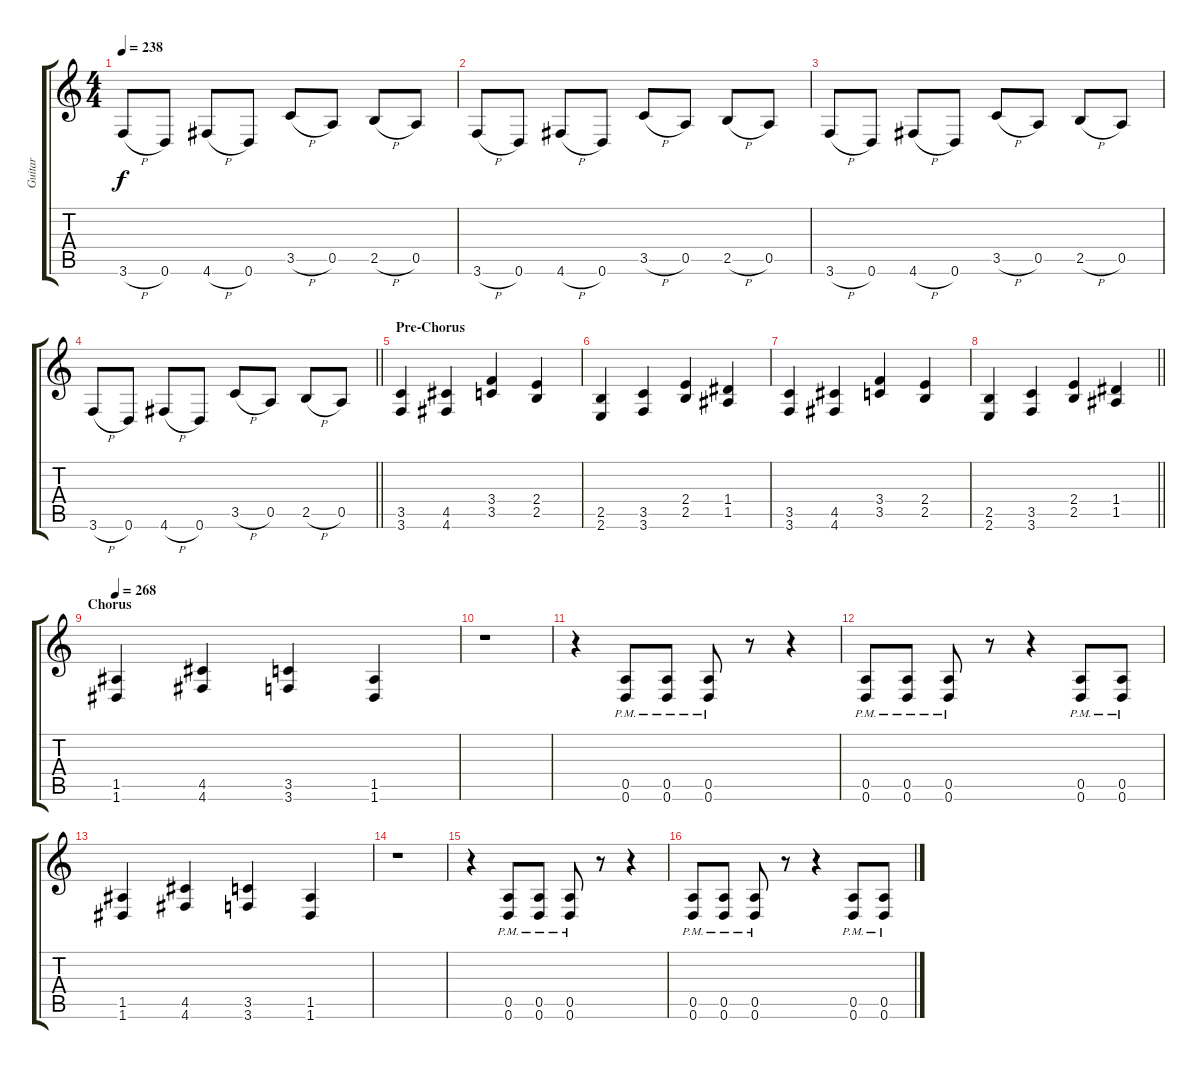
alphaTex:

\track ("Guitar" "Guitar") {instrument distortionguitar}
\staff {score tabs}
\tuning (E4 B3 G3 D3 A2 D2) {hide}
\ts (4 4)
\tempo 238
\clef g2
\ks c
3.6{h}.8{dy f} 0.6.8 4.6{h}.8 0.6.8 3.5{h}.8 0.5.8 2.5{h}.8 0.5.8 |
3.6{h}.8 0.6.8 4.6{h}.8 0.6.8 3.5{h}.8 0.5.8 2.5{h}.8 0.5.8 |
3.6{h}.8 0.6.8 4.6{h}.8 0.6.8 3.5{h}.8 0.5.8 2.5{h}.8 0.5.8 |
\barLineRight lightlight
3.6{h}.8 0.6.8 4.6{h}.8 0.6.8 3.5{h}.8 0.5.8 2.5{h}.8 0.5.8 |
\section ("" "Pre-Chorus")
(3.5 3.6).4 (4.5 4.6).4 (3.4 3.5).4 (2.4 2.5).4 |
(2.5 2.6).4 (3.5 3.6).4 (2.4 2.5).4 (1.4 1.5).4 |
(3.5 3.6).4 (4.5 4.6).4 (3.4 3.5).4 (2.4 2.5).4 |
\barLineRight lightlight
(2.5 2.6).4 (3.5 3.6).4 (2.4 2.5).4 (1.4 1.5).4 |
\section ("" "Chorus")
\tempo 268
(1.5 1.6).4 (4.5 4.6).4 (3.5 3.6).4 (1.5 1.6).4 |
r.1 |
r.4 (0.5{pm} 0.6{pm}).8 (0.5{pm} 0.6{pm}).8 (0.5{pm} 0.6{pm}).8 r.8 r.4 |
(0.5{pm} 0.6{pm}).8 (0.5{pm} 0.6{pm}).8 (0.5{pm} 0.6{pm}).8 r.8 r.4 (0.5{pm} 0.6{pm}).8 (0.5{pm} 0.6{pm}).8 |
(1.5 1.6).4 (4.5 4.6).4 (3.5 3.6).4 (1.5 1.6).4 |
r.1 |
r.4 (0.5{pm} 0.6{pm}).8 (0.5{pm} 0.6{pm}).8 (0.5{pm} 0.6{pm}).8 r.8 r.4 |
(0.5{pm} 0.6{pm}).8 (0.5{pm} 0.6{pm}).8 (0.5{pm} 0.6{pm}).8 r.8 r.4 (0.5{pm} 0.6{pm}).8 (0.5{pm} 0.6{pm}).8
